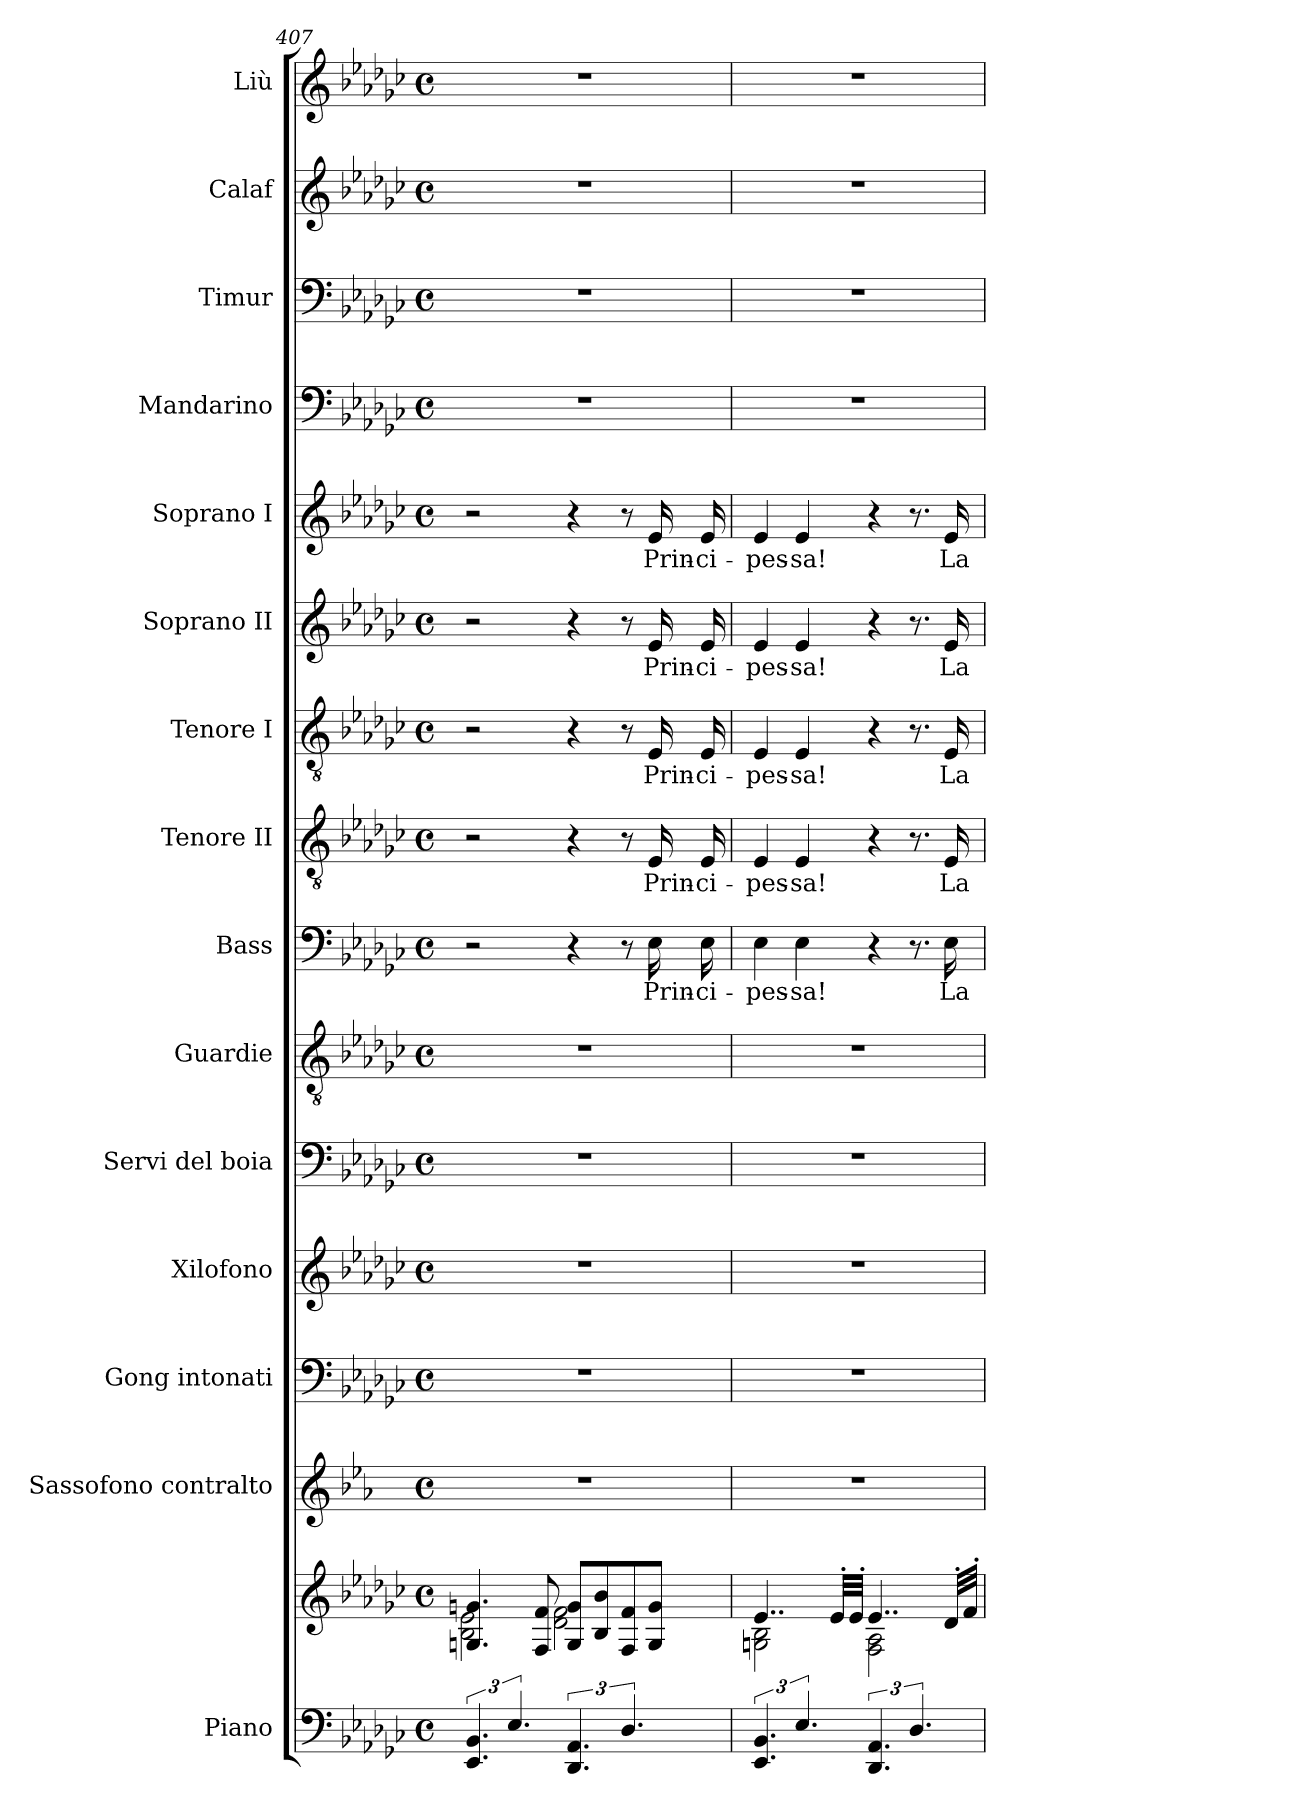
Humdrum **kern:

**kern	**kern	**kern	**kern	**kern	**kern	**kern	**kern	**text	**kern	**text	**kern	**text	**kern	**text	**kern	**text	**kern	**kern	**kern	**kern
*part15	*part15	*part14	*part13	*part12	*part11	*part10	*part9	*part9	*part8	*part8	*part7	*part7	*part6	*part6	*part5	*part5	*part4	*part3	*part2	*part1
*staff16	*staff15	*staff14	*staff13	*staff12	*staff11	*staff10	*staff9	*staff9	*staff8	*staff8	*staff7	*staff7	*staff6	*staff6	*staff5	*staff5	*staff4	*staff3	*staff2	*staff1
*I"Piano	*	*I"Sassofono contralto	*I"Gong intonati	*I"Xilofono	*I"Servi del boia	*I"Guardie	*I"Bass	*	*I"Tenore II	*	*I"Tenore I	*	*I"Soprano II	*	*I"Soprano I	*	*I"Mandarino	*I"Timur	*I"Calaf	*I"Liù
*I'Pno.	*	*	*I'Gong int.	*I'Xil.	*I'Ser.B.	*I'G.	*I'B.	*	*I'T. II	*	*I'T. I	*	*I'S. II	*	*I'S. I	*	*I'M.	*I'T.	*I'C.	*I'L.
*clefF4	*clefG2	*clefG2	*clefF4	*clefG2	*clefF4	*clefGv2	*clefF4	*	*clefGv2	*	*clefGv2	*	*clefG2	*	*clefG2	*	*clefF4	*clefF4	*clefG2	*clefG2
*	*	*ITrd5c9	*	*ITrd-7c-12	*	*	*	*	*	*	*	*	*	*	*	*	*	*	*	*
*k[b-e-a-d-g-c-]	*k[b-e-a-d-g-c-]	*k[b-e-a-d-g-c-]	*k[b-e-a-d-g-c-]	*k[b-e-a-d-g-c-]	*k[b-e-a-d-g-c-]	*k[b-e-a-d-g-c-]	*k[b-e-a-d-g-c-]	*	*k[b-e-a-d-g-c-]	*	*k[b-e-a-d-g-c-]	*	*k[b-e-a-d-g-c-]	*	*k[b-e-a-d-g-c-]	*	*k[b-e-a-d-g-c-]	*k[b-e-a-d-g-c-]	*k[b-e-a-d-g-c-]	*k[b-e-a-d-g-c-]
*M4/4	*M4/4	*M4/4	*M4/4	*M4/4	*M4/4	*M4/4	*M4/4	*	*M4/4	*	*M4/4	*	*M4/4	*	*M4/4	*	*M4/4	*M4/4	*M4/4	*M4/4
*met(c)	*met(c)	*met(c)	*met(c)	*met(c)	*met(c)	*met(c)	*met(c)	*	*met(c)	*	*met(c)	*	*met(c)	*	*met(c)	*	*met(c)	*met(c)	*met(c)	*met(c)
=407	=407	=407	=407	=407	=407	=407	=407	=407	=407	=407	=407	=407	=407	=407	=407	=407	=407	=407	=407	=407
*	*^	*	*	*	*	*	*	*	*	*	*	*	*	*	*	*	*	*	*	*
6.EE-/ 6.BB-/	4.Gn/ 4.gn/	2B-\ 2e-\	1r	1r	1r	1r	1r	2r	.	2r	.	2r	.	2r	.	2r	.	1r	1r	1r	1r
6.E-/	.	.	.	.	.	.	.	.	.	.	.	.	.	.	.	.	.	.	.	.	.
.	8F/ 8f/	.	.	.	.	.	.	.	.	.	.	.	.	.	.	.	.	.	.	.	.
6.DD-/ 6.AA-/	8G/ 8g/L	2d-\ 2f\	.	.	.	.	.	4r	.	4r	.	4r	.	4r	.	4r	.	.	.	.	.
.	8B-/ 8b-/	.	.	.	.	.	.	.	.	.	.	.	.	.	.	.	.	.	.	.	.
6.D-/	8F/ 8f/	.	.	.	.	.	.	8r	.	8r	.	8r	.	8r	.	8r	.	.	.	.	.
!	!	!	!	!	!	!	!	!	!LO:LY:b	!	!LO:LY:b	!	!LO:LY:b	!	!LO:LY:b	!	!LO:LY:b	!	!	!	!
.	8G/ 8g/J	.	.	.	.	.	.	16E-\	Prin-	16E-/	Prin-	16E-/	Prin-	16e-/	Prin-	16e-/	Prin-	.	.	.	.
!	!	!	!	!	!	!	!	!	!LO:LY:b	!	!LO:LY:b	!	!LO:LY:b	!	!LO:LY:b	!	!LO:LY:b	!	!	!	!
.	.	.	.	.	.	.	.	16E-\	-ci-	16E-/	-ci-	16E-/	-ci-	16e-/	-ci-	16e-/	-ci-	.	.	.	.
=408	=408	=408	=408	=408	=408	=408	=408	=408	=408	=408	=408	=408	=408	=408	=408	=408	=408	=408	=408	=408	=408
!	!	!	!	!	!	!	!	!	!LO:LY:b	!	!LO:LY:b	!	!LO:LY:b	!	!LO:LY:b	!	!LO:LY:b	!	!	!	!
6.EE-/ 6.BB-/	4..e-/	2Gn\ 2B-\	1r	1r	1r	1r	1r	4E-\	-pes-	4E-/	-pes-	4E-/	-pes-	4e-/	-pes-	4e-/	-pes-	1r	1r	1r	1r
!	!	!	!	!	!	!	!	!	!LO:LY:b	!	!LO:LY:b	!	!LO:LY:b	!	!LO:LY:b	!	!LO:LY:b	!	!	!	!
6.E-/	.	.	.	.	.	.	.	4E-\	-sa!	4E-/	-sa!	4E-/	-sa!	4e-/	-sa!	4e-/	-sa!	.	.	.	.
.	32e-'/LLL	.	.	.	.	.	.	.	.	.	.	.	.	.	.	.	.	.	.	.	.
.	32e-'/JJJ	.	.	.	.	.	.	.	.	.	.	.	.	.	.	.	.	.	.	.	.
6.DD-/ 6.AA-/	4..e-/	2F\ 2A-\	.	.	.	.	.	4r	.	4r	.	4r	.	4r	.	4r	.	.	.	.	.
6.D-/	.	.	.	.	.	.	.	8.r	.	8.r	.	8.r	.	8.r	.	8.r	.	.	.	.	.
!	!	!	!	!	!	!	!	!	!LO:LY:b	!	!LO:LY:b	!	!LO:LY:b	!	!LO:LY:b	!	!LO:LY:b	!	!	!	!
.	32d-'/LLL	.	.	.	.	.	.	16E-\	La	16E-/	La	16E-/	La	16e-/	La	16e-/	La	.	.	.	.
.	32f'/JJJ	.	.	.	.	.	.	.	.	.	.	.	.	.	.	.	.	.	.	.	.
*	*v	*v	*	*	*	*	*	*	*	*	*	*	*	*	*	*	*	*	*	*	*
=	=	=	=	=	=	=	=	=	=	=	=	=	=	=	=	=	=	=	=	=
*-	*-	*-	*-	*-	*-	*-	*-	*-	*-	*-	*-	*-	*-	*-	*-	*-	*-	*-	*-	*-
